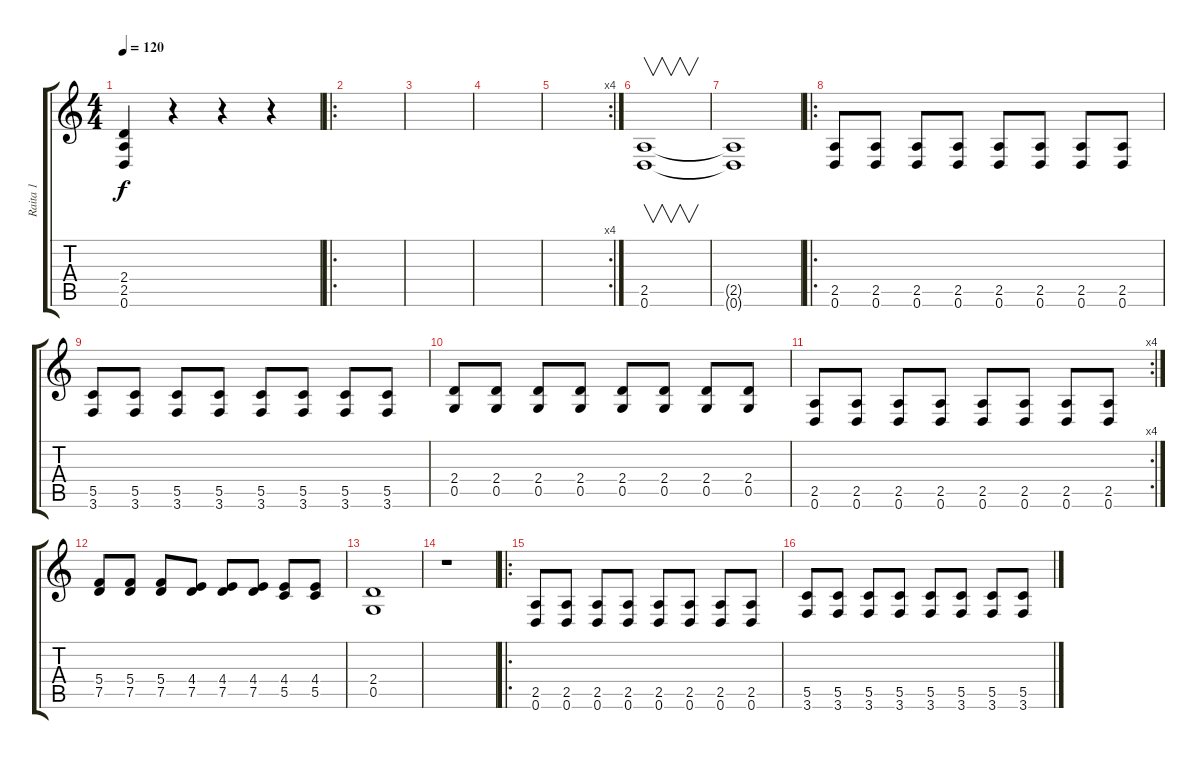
\track ("Raita 1" "Raita 1") {instrument distortionguitar}
\staff {score tabs}
\tuning (D4 A3 F3 C3 G2 D2) {hide}
\ts (4 4)
\tempo 120
\clef g2
\ks c
(2.4 2.5 0.6).4{dy f} r.4 r.4 r.4 |
\ro
|
|
|
\rc 4
|
(2.5 0.6).1{v} |
(2.5{t} 0.6{t}).1 |
\ro
(2.5 0.6).8 (2.5 0.6).8 (2.5 0.6).8 (2.5 0.6).8 (2.5 0.6).8 (2.5 0.6).8 (2.5 0.6).8 (2.5 0.6).8 |
(5.5 3.6).8 (5.5 3.6).8 (5.5 3.6).8 (5.5 3.6).8 (5.5 3.6).8 (5.5 3.6).8 (5.5 3.6).8 (5.5 3.6).8 |
(2.4 0.5).8 (2.4 0.5).8 (2.4 0.5).8 (2.4 0.5).8 (2.4 0.5).8 (2.4 0.5).8 (2.4 0.5).8 (2.4 0.5).8 |
\rc 4
(2.5 0.6).8 (2.5 0.6).8 (2.5 0.6).8 (2.5 0.6).8 (2.5 0.6).8 (2.5 0.6).8 (2.5 0.6).8 (2.5 0.6).8 |
(5.4 7.5).8 (5.4 7.5).8 (5.4 7.5).8 (4.4 7.5).8 (4.4 7.5).8 (4.4 7.5).8 (4.4 5.5).8 (4.4 5.5).8 |
(2.4 0.5).1 |
r.1 |
\ro
(2.5 0.6).8 (2.5 0.6).8 (2.5 0.6).8 (2.5 0.6).8 (2.5 0.6).8 (2.5 0.6).8 (2.5 0.6).8 (2.5 0.6).8 |
(5.5 3.6).8 (5.5 3.6).8 (5.5 3.6).8 (5.5 3.6).8 (5.5 3.6).8 (5.5 3.6).8 (5.5 3.6).8 (5.5 3.6).8
